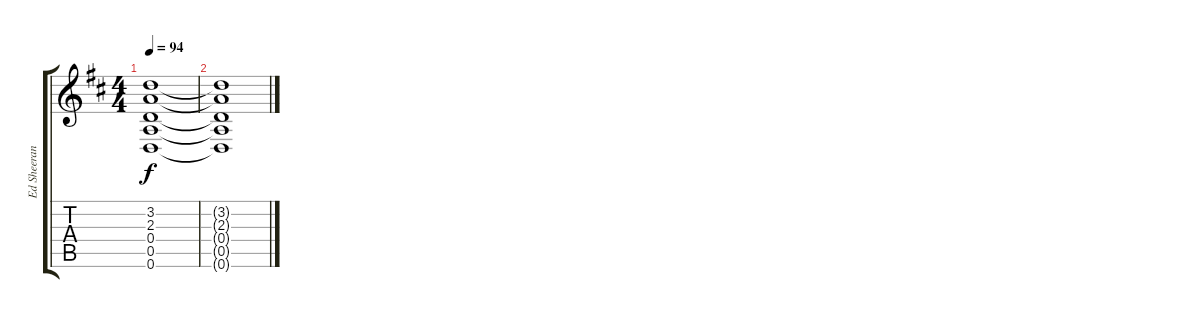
\track ("Ed Sheeran Acoustic Guitar" "Ed Sheeran") {instrument acousticguitarsteel}
\staff {score tabs}
\tuning (E4 B3 G3 D3 A2 D2) {hide}
\ts (4 4)
\tempo 94
\clef g2
\ks d
(3.2{t} 2.3{t} 0.4{t} 0.5{t} 0.6{t}).1{dy f} |
(3.2{t} 2.3{t} 0.4{t} 0.5{t} 0.6{t}).1
